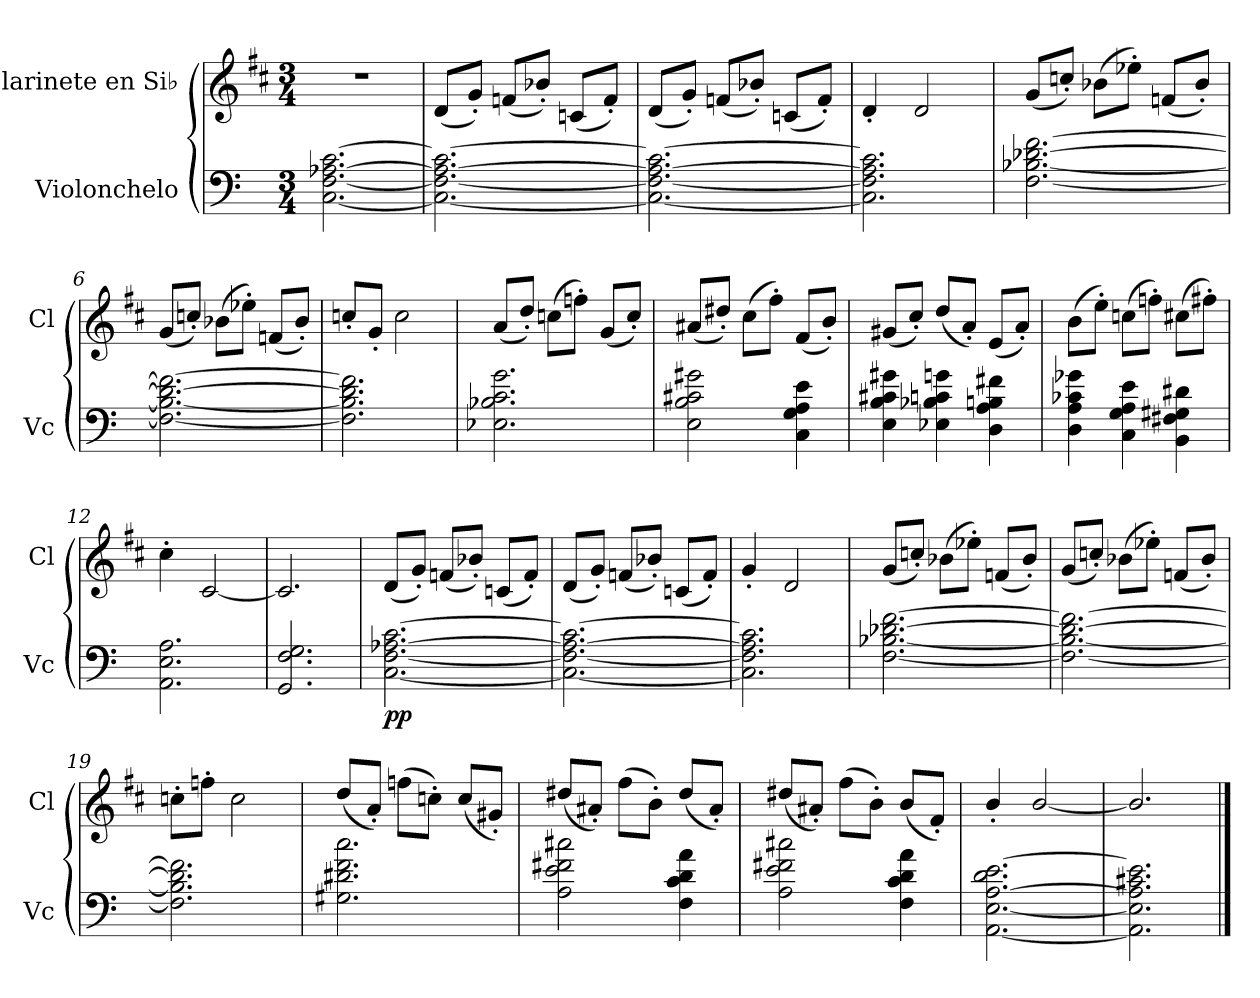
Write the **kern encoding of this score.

**kern	**dynam	**kern
*part2	*part2	*part1
*staff2	*staff2	*staff1
*I"Violonchelo	*	*I"Clarinete en Si♭
*I'Vc	*	*I'Cl
*clefF4	*	*clefG2
*	*	*ITrd1c2
*k[]	*	*k[]
*M3/4	*	*M3/4
=1	=1	=1
[2.C\ [2.F\ [2.A-X\ [2.c\	.	2.r
=2	=2	=2
*	*	*MM90
2.C\_ 2.F\_ 2.A-\_ 2.c\_	.	(<8c/L
.	.	8f'/J)
.	.	(<8e-X/L
.	.	8a-X'/J)
.	.	(<8B-X/L
.	.	8e-'/J)
=3	=3	=3
2.C\_ 2.F\_ 2.A-\_ 2.c\_	.	(<8c/L
.	.	8f'/J)
.	.	(<8e-X/L
.	.	8a-X'/J)
.	.	(<8B-X/L
.	.	8e-'/J)
=4	=4	=4
2.C\] 2.F\] 2.A-\] 2.c\]	.	4c'/
.	.	2c/
=5	=5	=5
[2.F\ [2.B-X\ [2.d-X\ [2.f\	.	(<8f/L
.	.	8b-X'/J)
.	.	(>8a-X\L
.	.	8dd-X'\J)
.	.	(<8e-X/L
.	.	8a-'/J)
=6	=6	=6
2.F\_ 2.B-\_ 2.d-\_ 2.f\_	.	(<8f/L
.	.	8b-X'/J)
.	.	(>8a-X\L
.	.	8dd-X'\J)
.	.	(<8e-X/L
.	.	8a-'/J)
=7	=7	=7
2.F\] 2.B-\] 2.d-\] 2.f\]	.	8b-X'/L
.	.	8f'/J
.	.	2b-\
!!LO:LB:g=z
=8	=8	=8
2.E-X\ 2.B-X\ 2.c\ 2.g\	.	(<8g/L
.	.	8cc'/J)
.	.	(>8b-X\L
.	.	8ee-X'\J)
.	.	(<8f/L
.	.	8b-'/J)
=9	=9	=9
2E\ 2B\ 2c#X\ 2g#X\	.	(<8g#X/L
.	.	8cc#X'/J)
.	.	(>8b\L
.	.	8ee'\J)
4C\ 4G\ 4A\ 4e\	.	(<8e/L
.	.	8a'/J)
=10	=10	=10
4E\ 4B\ 4c#X\ 4g#X\	.	(<8f#X/L
.	.	8b'/J)
4E-X\ 4B-X\ 4cn\ 4gn\	.	(<8cc/L
.	.	8g'/J)
4D\ 4A\ 4Bn\ 4f#X\	.	(<8d/L
.	.	8g'/J)
=11	=11	=11
4D\ 4A\ 4c-X\ 4g-X\	.	(>8a\L
.	.	8dd'\J)
4C\ 4G\ 4A\ 4e\	.	(>8b-X\L
.	.	8ee-X'\J)
4BB\ 4F#X\ 4G#X\ 4d#X\	.	(>8bn\L
.	.	8een'\J)
=12	=12	=12
2.AA\ 2.E\ 2.A\	.	4b'\
.	.	[2B/
=13	=13	=13
2.GG/ 2.F/ 2.G/	.	2.B/]
!!LO:LB:g=z
=14	=14	=14
!	!LO:DY:b	!
[2.C\ [2.F\ [2.A-X\ [2.c\	pp	(<8c/L
.	.	8f'/J)
.	.	(<8e-X/L
.	.	8a-X'/J)
.	.	(<8B-X/L
.	.	8e-'/J)
=15	=15	=15
2.C\_ 2.F\_ 2.A-\_ 2.c\_	.	(<8c/L
.	.	8f'/J)
.	.	(<8e-X/L
.	.	8a-X'/J)
.	.	(<8B-X/L
.	.	8e-'/J)
=16	=16	=16
2.C\] 2.F\] 2.A-\] 2.c\]	.	4f'/
.	.	2c/
=17	=17	=17
[2.F\ [2.B-X\ [2.d-X\ [2.f\	.	(<8f/L
.	.	8b-X'/J)
.	.	(>8a-X\L
.	.	8dd-X'\J)
.	.	(<8e-X/L
.	.	8a-'/J)
=18	=18	=18
2.F\_ 2.B-\_ 2.d-\_ 2.f\_	.	(<8f/L
.	.	8b-X'/J)
.	.	(>8a-X\L
.	.	8dd-X'\J)
.	.	(<8e-X/L
.	.	8a-'/J)
=19	=19	=19
2.F\] 2.B-\] 2.d-\] 2.f\]	.	8b-X'\L
.	.	8ee-X'\J
.	.	2b-\
!!LO:LB:g=z
=20	=20	=20
2.G#X\ 2.d#X\ 2.f\ 2.cc\	.	(<8cc/L
.	.	8g'/J)
.	.	(>8ee-X\L
.	.	8b-X'\J)
.	.	(<8b-/L
.	.	8f#X'/J)
=21	=21	=21
2A\ 2e\ 2f#X\ 2cc#X\	.	(<8cc#X/L
.	.	8g#X'/J)
.	.	(>8ee\L
.	.	8a'\J)
4F\ 4c\ 4d\ 4a\	.	(<8cc#/L
.	.	8g#'/J)
=22	=22	=22
2A\ 2e\ 2f#X\ 2cc#X\	.	(<8cc#X/L
.	.	8g#X'/J)
.	.	(>8ee\L
.	.	8a'\J)
4F\ 4c\ 4d\ 4a\	.	(<8a/L
*	*	*MM60
.	.	8e'/J)
=23	=23	=23
[2.AA\ [2.E\ [2.A\ 2.d\ [2.e\	.	4a'/
.	.	[2a/
=24	=24	=24
2.AA\] 2.E\] 2.A\] 2.c#X\ 2.e\]	.	2.a/]
==	==	==
*-	*-	*-
